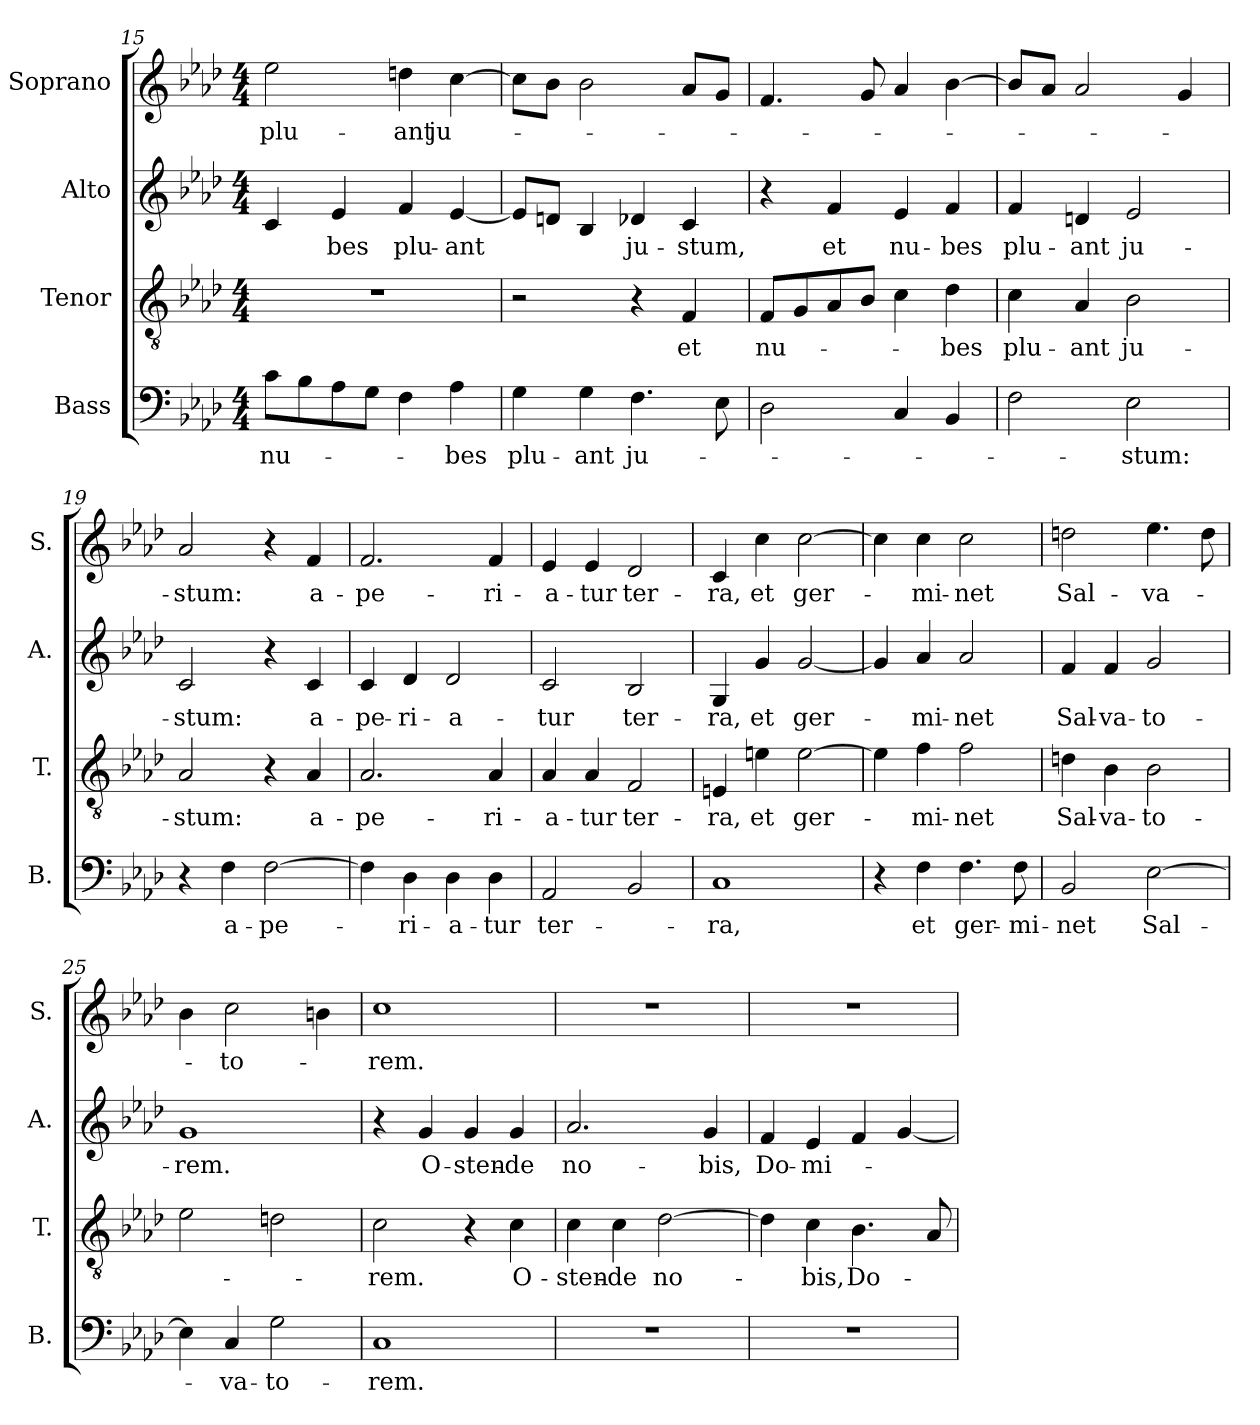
**kern	**text	**kern	**text	**kern	**text	**kern	**text
*part4	*part4	*part3	*part3	*part2	*part2	*part1	*part1
*staff4	*staff4	*staff3	*staff3	*staff2	*staff2	*staff1	*staff1
*I"Bass	*	*I"Tenor	*	*I"Alto	*	*I"Soprano	*
*I'B.	*	*I'T.	*	*I'A.	*	*I'S.	*
*clefF4	*	*clefGv2	*	*clefG2	*	*clefG2	*
*k[b-e-a-d-]	*	*k[b-e-a-d-]	*	*k[b-e-a-d-]	*	*k[b-e-a-d-]	*
*A-:	*	*	*	*A-:	*	*A-:	*
*M4/4	*	*M4/4	*	*M4/4	*	*M4/4	*
=15	=15	=15	=15	=15	=15	=15	=15
!	!LO:LY:b	!	!	!	!	!	!LO:LY:b
8c\L	nu-	1r	.	4c/	.	2ee-\	plu-
8B-\	.	.	.	.	.	.	.
!	!	!	!	!	!LO:LY:b	!	!
8A-\	.	.	.	4e-/	-bes	.	.
8G\J	.	.	.	.	.	.	.
!	!	!	!	!	!LO:LY:b	!	!LO:LY:b
4F\	.	.	.	4f/	plu-	4ddn\	-ant
!	!LO:LY:b	!	!	!	!LO:LY:b	!	!LO:LY:b
4A-\	-bes	.	.	[4e-/	-ant	[4cc\	ju-
=16	=16	=16	=16	=16	=16	=16	=16
!	!LO:LY:b	!	!	!	!	!	!
4G\	plu-	2r	.	8e-/L]	.	8cc\L]	.
.	.	.	.	8dn/J	.	8b-\J	.
!	!LO:LY:b	!	!	!	!	!	!
4G\	-ant	.	.	4B-/	.	2b-\	.
!	!LO:LY:b	!	!	!	!LO:LY:b	!	!
4.F\	ju-	4r	.	4d-X/	ju-	.	.
!	!	!	!LO:LY:b	!	!LO:LY:b	!	!
.	.	4F/	et	4c/	-stum,	8a-/L	.
8E-\	.	.	.	.	.	8g/J	.
!!LO:LB:g=z
=17	=17	=17	=17	=17	=17	=17	=17
!	!	!	!LO:LY:b	!	!	!	!
2D-\	.	8F/L	nu-	4r	.	4.f/	.
.	.	8G/	.	.	.	.	.
!	!	!	!	!	!LO:LY:b	!	!
.	.	8A-/	.	4f/	et	.	.
.	.	8B-/J	.	.	.	8g/	.
!	!	!	!	!	!LO:LY:b	!	!
4C/	.	4c\	.	4e-/	nu-	4a-/	.
!	!	!	!LO:LY:b	!	!LO:LY:b	!	!
4BB-/	.	4d-\	-bes	4f/	-bes	[4b-\	.
=18	=18	=18	=18	=18	=18	=18	=18
!	!	!	!LO:LY:b	!	!LO:LY:b	!	!
2F\	.	4c\	plu-	4f/	plu-	8b-/L]	.
.	.	.	.	.	.	8a-/J	.
!	!	!	!LO:LY:b	!	!LO:LY:b	!	!
.	.	4A-/	-ant	4dn/	-ant	2a-/	.
!	!LO:LY:b	!	!LO:LY:b	!	!LO:LY:b	!	!
2E-\	-stum:	2B-\	ju-	2e-/	ju-	.	.
.	.	.	.	.	.	4g/	.
=19	=19	=19	=19	=19	=19	=19	=19
!	!	!	!LO:LY:b	!	!LO:LY:b	!	!LO:LY:b
4r	.	2A-/	-stum:	2c/	-stum:	2a-/	-stum:
!	!LO:LY:b	!	!	!	!	!	!
4F\	a-	.	.	.	.	.	.
!	!LO:LY:b	!	!	!	!	!	!
[2F\	-pe-	4r	.	4r	.	4r	.
!	!	!	!LO:LY:b	!	!LO:LY:b	!	!LO:LY:b
.	.	4A-/	a-	4c/	a-	4f/	a-
=20	=20	=20	=20	=20	=20	=20	=20
!	!	!	!LO:LY:b	!	!LO:LY:b	!	!LO:LY:b
4F\]	.	2.A-/	-pe-	4c/	-pe-	2.f/	-pe-
!	!LO:LY:b	!	!	!	!LO:LY:b	!	!
4D-\	-ri-	.	.	4d-/	-ri-	.	.
!	!LO:LY:b	!	!	!	!LO:LY:b	!	!
4D-\	-a-	.	.	2d-/	-a-	.	.
!	!LO:LY:b	!	!LO:LY:b	!	!	!	!LO:LY:b
4D-\	-tur	4A-/	-ri-	.	.	4f/	-ri-
=21	=21	=21	=21	=21	=21	=21	=21
!	!LO:LY:b	!	!LO:LY:b	!	!LO:LY:b	!	!LO:LY:b
2AA-/	ter-	4A-/	-a-	2c/	-tur	4e-/	-a-
!	!	!	!LO:LY:b	!	!	!	!LO:LY:b
.	.	4A-/	-tur	.	.	4e-/	-tur
!	!	!	!LO:LY:b	!	!LO:LY:b	!	!LO:LY:b
2BB-/	.	2F/	ter-	2B-/	ter-	2d-/	ter-
!!LO:PB:g=z
=22	=22	=22	=22	=22	=22	=22	=22
!	!LO:LY:b	!	!LO:LY:b	!	!LO:LY:b	!	!LO:LY:b
1C	-ra,	4En/	-ra,	4G/	-ra,	4c/	-ra,
!	!	!	!LO:LY:b	!	!LO:LY:b	!	!LO:LY:b
.	.	4en\	et	4g/	et	4cc\	et
!	!	!	!LO:LY:b	!	!LO:LY:b	!	!LO:LY:b
.	.	[2e\	ger-	[2g/	ger-	[2cc\	ger-
=23	=23	=23	=23	=23	=23	=23	=23
4r	.	4e\]	.	4g/]	.	4cc\]	.
!	!LO:LY:b	!	!LO:LY:b	!	!LO:LY:b	!	!LO:LY:b
4F\	et	4f\	-mi-	4a-/	-mi-	4cc\	-mi-
!	!LO:LY:b	!	!LO:LY:b	!	!LO:LY:b	!	!LO:LY:b
4.F\	ger-	2f\	-net	2a-/	-net	2cc\	-net
!	!LO:LY:b	!	!	!	!	!	!
8F\	-mi-	.	.	.	.	.	.
=24	=24	=24	=24	=24	=24	=24	=24
!	!LO:LY:b	!	!LO:LY:b	!	!LO:LY:b	!	!LO:LY:b
2BB-/	-net	4dn\	Sal-	4f/	Sal-	2ddn\	Sal-
!	!	!	!LO:LY:b	!	!LO:LY:b	!	!
.	.	4B-\	-va-	4f/	-va-	.	.
!	!LO:LY:b	!	!LO:LY:b	!	!LO:LY:b	!	!LO:LY:b
[2E-\	Sal-	2B-\	-to-	2g/	-to-	4.ee-\	-va-
.	.	.	.	.	.	8dd\	.
=25	=25	=25	=25	=25	=25	=25	=25
!	!	!	!	!	!LO:LY:b	!	!
4E-\]	.	2e-\	.	1g	-rem.	4b-\	.
!	!LO:LY:b	!	!	!	!	!	!LO:LY:b
4C/	-va-	.	.	.	.	2cc\	-to-
!	!LO:LY:b	!	!	!	!	!	!
2G\	-to-	2dn\	.	.	.	.	.
.	.	.	.	.	.	4bn\	.
=26	=26	=26	=26	=26	=26	=26	=26
!	!LO:LY:b	!	!LO:LY:b	!	!	!	!LO:LY:b
1C	-rem.	2c\	-rem.	4r	.	1cc	-rem.
!	!	!	!	!	!LO:LY:b	!	!
.	.	.	.	4g/	O-	.	.
!	!	!	!	!	!LO:LY:b	!	!
.	.	4r	.	4g/	-sten-	.	.
!	!	!	!LO:LY:b	!	!LO:LY:b	!	!
.	.	4c\	O-	4g/	-de	.	.
=27	=27	=27	=27	=27	=27	=27	=27
!	!	!	!LO:LY:b	!	!LO:LY:b	!	!
1r	.	4c\	-sten-	2.a-/	no-	1r	.
!	!	!	!LO:LY:b	!	!	!	!
.	.	4c\	-de	.	.	.	.
!	!	!	!LO:LY:b	!	!	!	!
.	.	[2d-\	no-	.	.	.	.
!	!	!	!	!	!LO:LY:b	!	!
.	.	.	.	4g/	-bis,	.	.
!!LO:LB:g=z
=28	=28	=28	=28	=28	=28	=28	=28
!	!	!	!	!	!LO:LY:b	!	!
1r	.	4d-\]	.	4f/	Do-	1r	.
!	!	!	!LO:LY:b	!	!LO:LY:b	!	!
.	.	4c\	-bis,	4e-/	-mi-	.	.
!	!	!	!LO:LY:b	!	!	!	!
.	.	4.B-\	Do-	4f/	.	.	.
.	.	.	.	[4g/	.	.	.
.	.	8A-/	.	.	.	.	.
=	=	=	=	=	=	=	=
*-	*-	*-	*-	*-	*-	*-	*-
